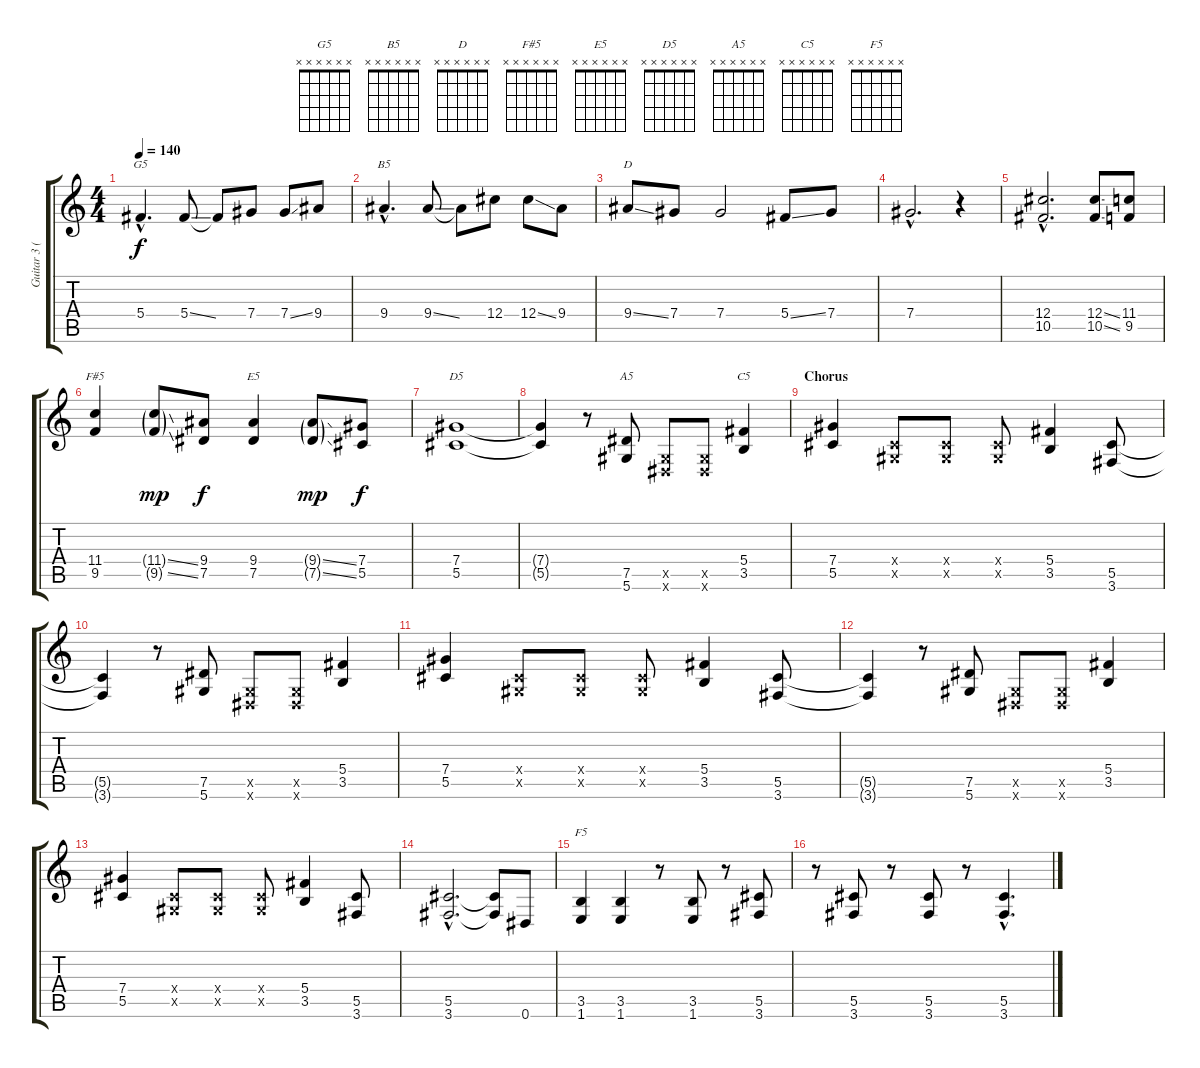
\track ("Guitar 3 (Izzy)" "Guitar 3 (") {instrument overdrivenguitar}
\staff {score tabs}
\tuning (Eb4 Bb3 Gb3 Db3 Ab2 Eb2) {hide}
\chord ("G5" x x x x x x) {firstfret 0}
\chord ("B5" x x x x x x) {firstfret 0}
\chord ("D" x x x x x x) {firstfret 0}
\chord ("F#5" x x x x x x) {firstfret 0}
\chord ("E5" x x x x x x) {firstfret 0}
\chord ("D5" x x x x x x) {firstfret 0}
\chord ("A5" x x x x x x) {firstfret 0}
\chord ("C5" x x x x x x) {firstfret 0}
\chord ("F5" x x x x x x) {firstfret 0}
\ts (4 4)
\tempo 140
\clef g2
\ks c
5.4{hac}.4{d ch "G5" dy f} 5.4{ss}.8 5.4{t}.8 7.4.8 7.4{ss}.8 9.4.8 |
9.4{hac}.4{d ch "B5"} 9.4{ss}.8 9.4{t}.8 12.4.8 12.4{ss}.8 9.4.8 |
9.4{ss}.8{ch "D"} 7.4.8 7.4.2 5.4{ss}.8 7.4.8 |
7.4{hac}.2{d} r.4 |
(12.4{hac} 10.5{hac}).2{d} (12.4{ss} 10.5{ss}).8 (11.4 9.5).8 |
(11.4 9.5).4{ch "F#5"} (11.4{ss g} 9.5{ss g}).8{dy mp} (9.4 7.5).8{dy f} (9.4 7.5).4{ch "E5"} (9.4{ss g} 7.5{ss g}).8{dy mp} (7.4 5.5).8{dy f} |
(7.4 5.5).1{ch "D5"} |
(7.4{t} 5.5{t}).4 r.8 (7.5 5.6).8{ch "A5"} (0.5{x} 0.6{x}).8 (0.5{x} 0.6{x}).8 (5.4 3.5).4{ch "C5"} |
\section ("" "Chorus")
(7.4 5.5).4 (0.4{x} 0.5{x}).8 (0.4{x} 0.5{x}).8 (0.4{x} 0.5{x}).8 (5.4 3.5).4 (5.5 3.6).8 |
(5.5{t} 3.6{t}).4 r.8 (7.5 5.6).8 (0.5{x} 0.6{x}).8 (0.5{x} 0.6{x}).8 (5.4 3.5).4 |
(7.4 5.5).4 (0.4{x} 0.5{x}).8 (0.4{x} 0.5{x}).8 (0.4{x} 0.5{x}).8 (5.4 3.5).4 (5.5 3.6).8 |
(5.5{t} 3.6{t}).4 r.8 (7.5 5.6).8 (0.5{x} 0.6{x}).8 (0.5{x} 0.6{x}).8 (5.4 3.5).4 |
(7.4 5.5).4 (0.4{x} 0.5{x}).8 (0.4{x} 0.5{x}).8 (0.4{x} 0.5{x}).8 (5.4 3.5).4 (5.5 3.6).8 |
(5.5{hac} 3.6{hac}).2{d} (5.5{t} 3.6{t}).8 0.6.8 |
(3.5 1.6).4{ch "F5"} (3.5 1.6).4 r.8 (3.5 1.6).8 r.8 (5.5 3.6).8 |
r.8 (5.5 3.6).8 r.8 (5.5 3.6).8 r.8 (5.5{hac} 3.6{hac}).4{d}
